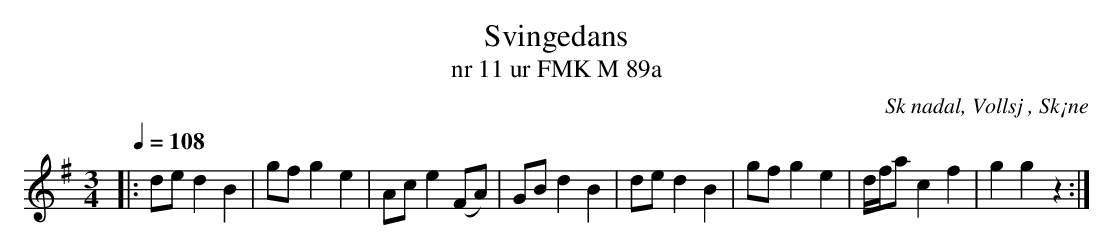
X:1
T:Svingedans
T:nr 11 ur FMK M 89a
O:Sk nadal, Vollsj , Sk¡ne
M:3/4
L:1/8
Q:1/4=108
K:G
|: de d2 B2 | gf g2 e2 | Ac e2 (FA) | GB d2 B2 | de d2 B2 | gf g2 e2 | d/f/a c2 f2 | g2 g2 z2 :|
